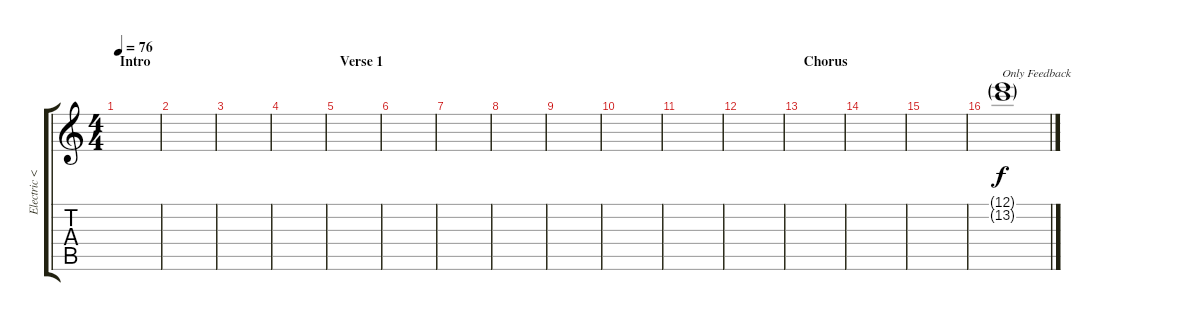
\track ("Electric <Solo>" "Electric <") {instrument distortionguitar}
\staff {score tabs}
\tuning (E4 B3 G3 D3 A2 E2) {hide}
\ts (4 4)
\section ("" "Intro")
\tempo 76
\clef g2
\ks c
|
|
|
|
\section ("" "Verse 1")
|
|
|
|
|
|
|
|
\section ("" "Chorus")
|
|
|
(12.1{g} 13.2{g}).1{txt "Only Feedback" volume 12}
